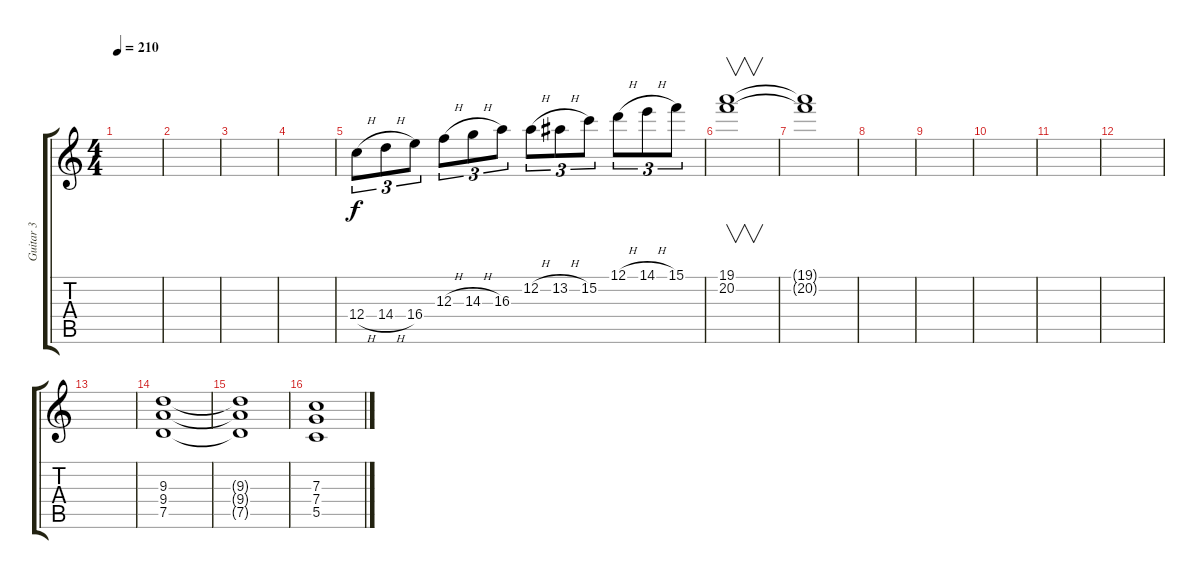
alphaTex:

\track ("Guitar 3" "Guitar 3") {instrument overdrivenguitar}
\staff {score tabs}
\tuning (D4 A3 F3 C3 G2 D2) {hide}
\ts (4 4)
\tempo 210
\clef g2
\ks c
|
|
|
|
12.4{h}.8{tu (3 2)} 14.4{h}.8{tu (3 2)} 16.4.8{tu (3 2)} 12.3{h}.8{tu (3 2)} 14.3{h}.8{tu (3 2)} 16.3.8{tu (3 2)} 12.2{h}.8{tu (3 2)} 13.2{h}.8{tu (3 2)} 15.2.8{tu (3 2)} 12.1{h}.8{tu (3 2)} 14.1{h}.8{tu (3 2)} 15.1.8{tu (3 2)} |
(19.1 20.2).1{v} |
(19.1{t} 20.2{t}).1 |
|
|
|
|
|
|
(9.3 9.4 7.5).1 |
(9.3{t} 9.4{t} 7.5{t}).1 |
(7.3 7.4 5.5).1
